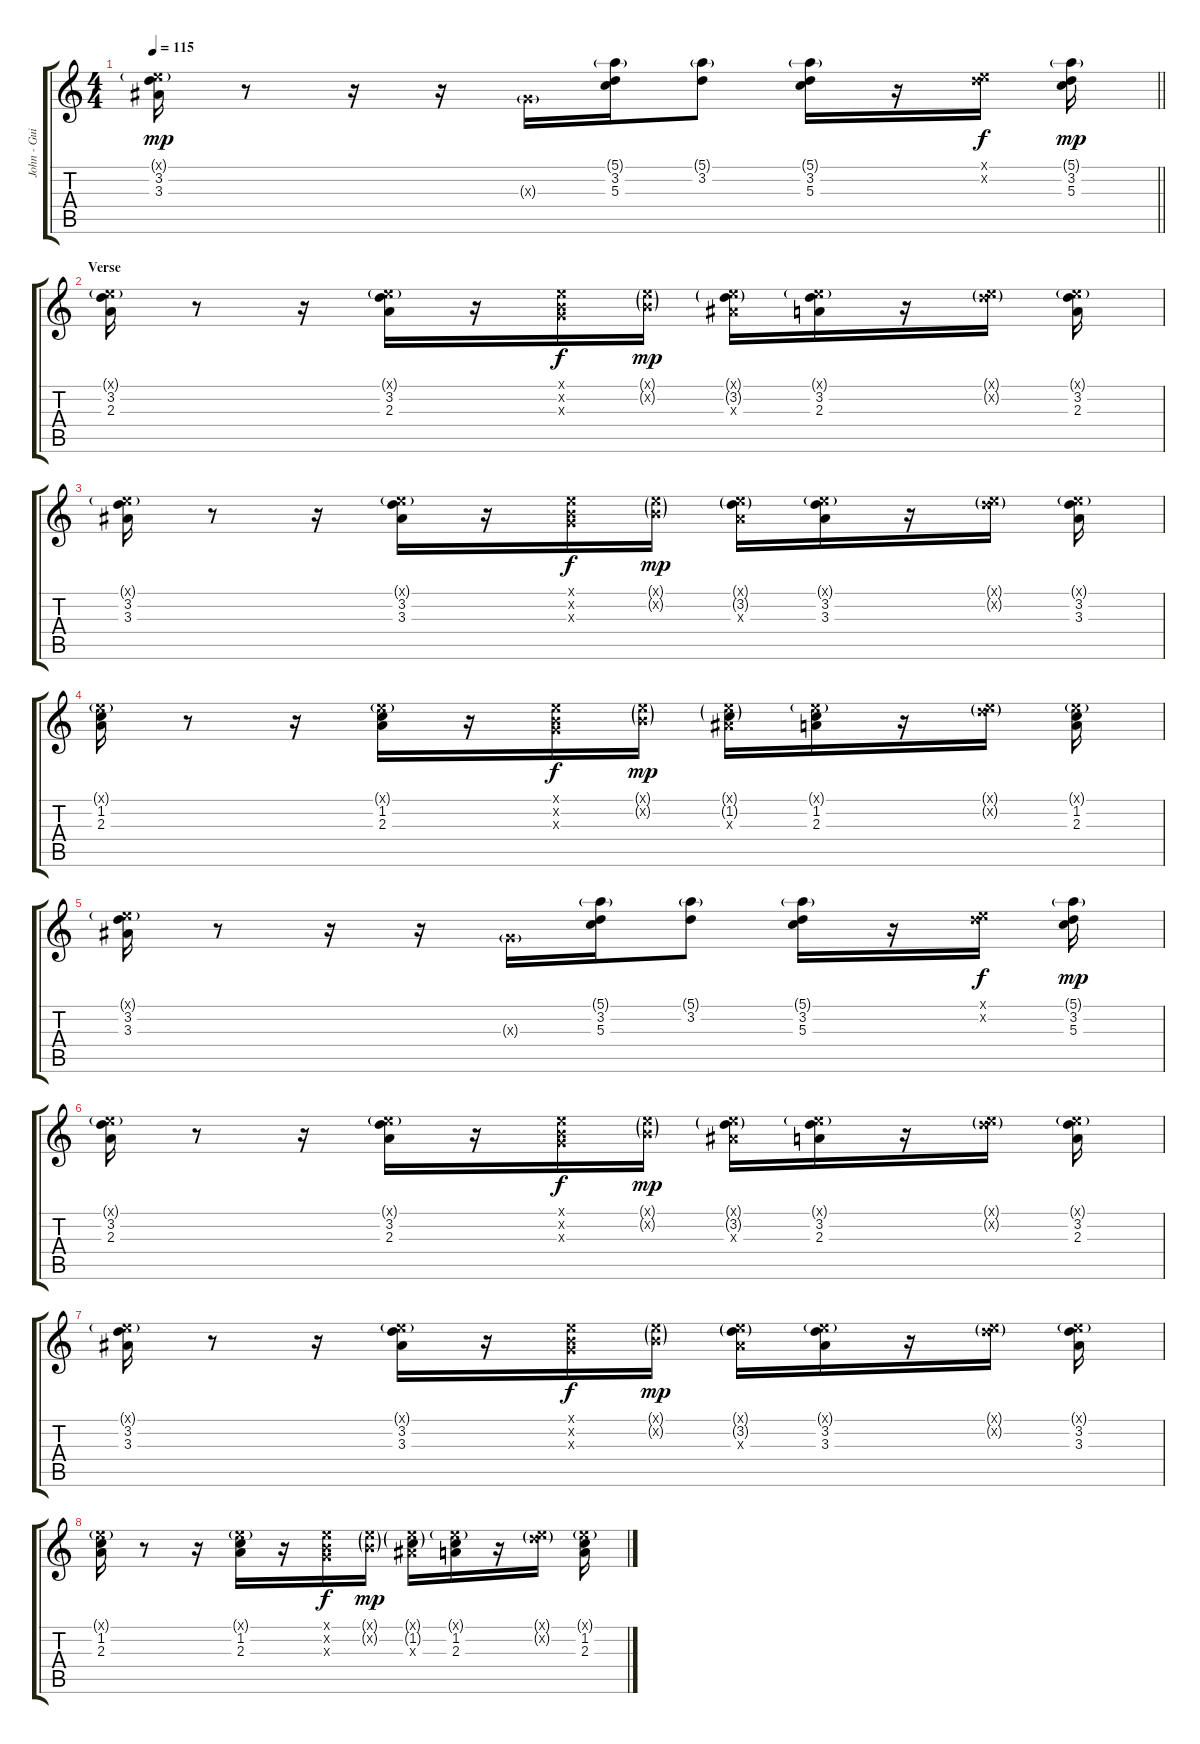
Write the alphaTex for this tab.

\track ("John - Guitar" "John - Gui") {instrument electricguitarclean}
\staff {score tabs}
\tuning (E4 B3 G3 D3 A2 E2) {hide}
\ts (4 4)
\tempo 115
\clef g2
\barLineRight lightlight
\ks c
(0.1{g x} 3.2 3.3).16{dy mp} r.8 r.16 r.16 0.3{g x}.16 (5.1{g} 3.2 5.3).16 (5.1{g} 3.2).8 (5.1{g} 3.2 5.3).16 r.16 (0.1{x} 3.2{x}).16{dy f} (5.1{g} 3.2 5.3).16{dy mp} |
\section ("" "Verse")
(0.1{g x} 3.2 2.3).16 r.8 r.16 (0.1{g x} 3.2 2.3).16 r.16 (0.1{x} 0.2{x} 0.3{x}).16{dy f} (0.1{g x} 0.2{g x}).16{dy mp} (0.1{g x} 3.2{g} 3.3{x}).16 (0.1{g x} 3.2 2.3).16 r.16 (0.1{g x} 3.2{g x}).16 (0.1{g x} 3.2 2.3).16 |
(0.1{g x} 3.2 3.3).16 r.8 r.16 (0.1{g x} 3.2 3.3).16 r.16 (0.1{x} 0.2{x} 0.3{x}).16{dy f} (0.1{g x} 0.2{g x}).16{dy mp} (0.1{g x} 3.2{g} 3.3{x}).16 (0.1{g x} 3.2 3.3).16 r.16 (0.1{g x} 3.2{g x}).16 (0.1{g x} 3.2 3.3).16 |
(0.1{g x} 1.2 2.3).16 r.8 r.16 (0.1{g x} 1.2 2.3).16 r.16 (0.1{x} 0.2{x} 0.3{x}).16{dy f} (0.1{g x} 0.2{g x}).16{dy mp} (0.1{g x} 1.2{g} 3.3{x}).16 (0.1{g x} 1.2 2.3).16 r.16 (0.1{g x} 3.2{g x}).16 (0.1{g x} 1.2 2.3).16 |
(0.1{g x} 3.2 3.3).16 r.8 r.16 r.16 0.3{g x}.16 (5.1{g} 3.2 5.3).16 (5.1{g} 3.2).8 (5.1{g} 3.2 5.3).16 r.16 (0.1{x} 3.2{x}).16{dy f} (5.1{g} 3.2 5.3).16{dy mp} |
(0.1{g x} 3.2 2.3).16 r.8 r.16 (0.1{g x} 3.2 2.3).16 r.16 (0.1{x} 0.2{x} 0.3{x}).16{dy f} (0.1{g x} 0.2{g x}).16{dy mp} (0.1{g x} 3.2{g} 3.3{x}).16 (0.1{g x} 3.2 2.3).16 r.16 (0.1{g x} 3.2{g x}).16 (0.1{g x} 3.2 2.3).16 |
(0.1{g x} 3.2 3.3).16 r.8 r.16 (0.1{g x} 3.2 3.3).16 r.16 (0.1{x} 0.2{x} 0.3{x}).16{dy f} (0.1{g x} 0.2{g x}).16{dy mp} (0.1{g x} 3.2{g} 3.3{x}).16 (0.1{g x} 3.2 3.3).16 r.16 (0.1{g x} 3.2{g x}).16 (0.1{g x} 3.2 3.3).16 |
(0.1{g x} 1.2 2.3).16 r.8 r.16 (0.1{g x} 1.2 2.3).16 r.16 (0.1{x} 0.2{x} 0.3{x}).16{dy f} (0.1{g x} 0.2{g x}).16{dy mp} (0.1{g x} 1.2{g} 3.3{x}).16 (0.1{g x} 1.2 2.3).16 r.16 (0.1{g x} 3.2{g x}).16 (0.1{g x} 1.2 2.3).16
